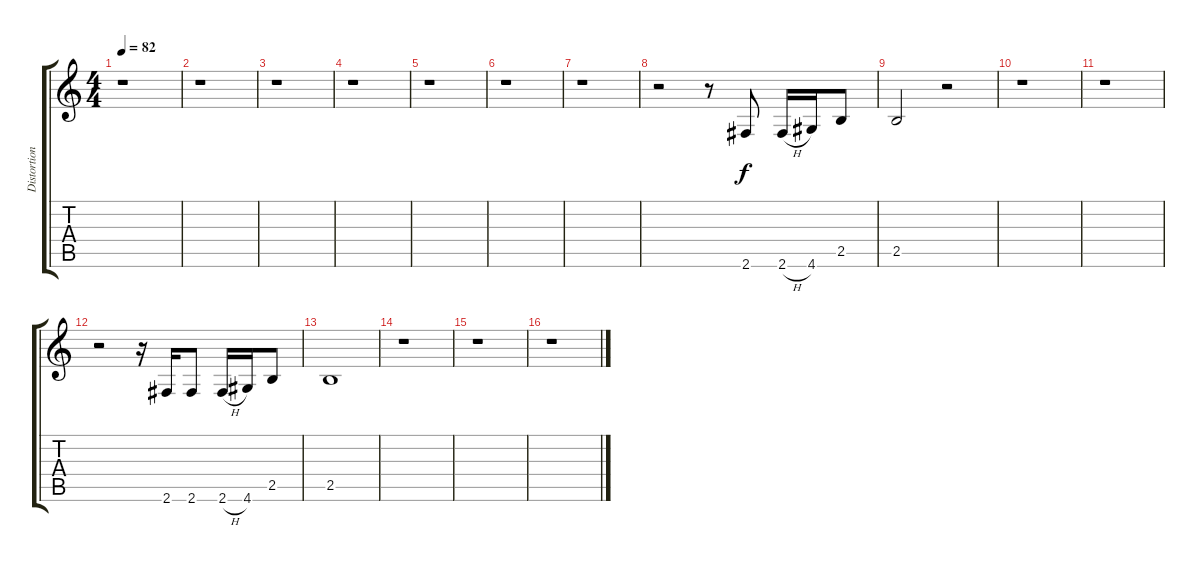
\track ("Distortion Guitar" "Distortion") {instrument distortionguitar}
\staff {score tabs}
\tuning (E4 B3 G3 D3 A2 E2) {hide}
\ts (4 4)
\tempo 82
\clef g2
\ks c
r.1{dy f instrument distortionguitar} |
r.1 |
r.1 |
r.1 |
r.1 |
r.1 |
r.1 |
r.2 r.8 2.6.8 2.6{h}.16 4.6.16 2.5.8 |
2.5.2 r.2 |
r.1 |
r.1 |
r.2 r.16 2.6.16 2.6.8 2.6{h}.16 4.6.16 2.5.8 |
2.5.1 |
r.1 |
r.1 |
r.1
